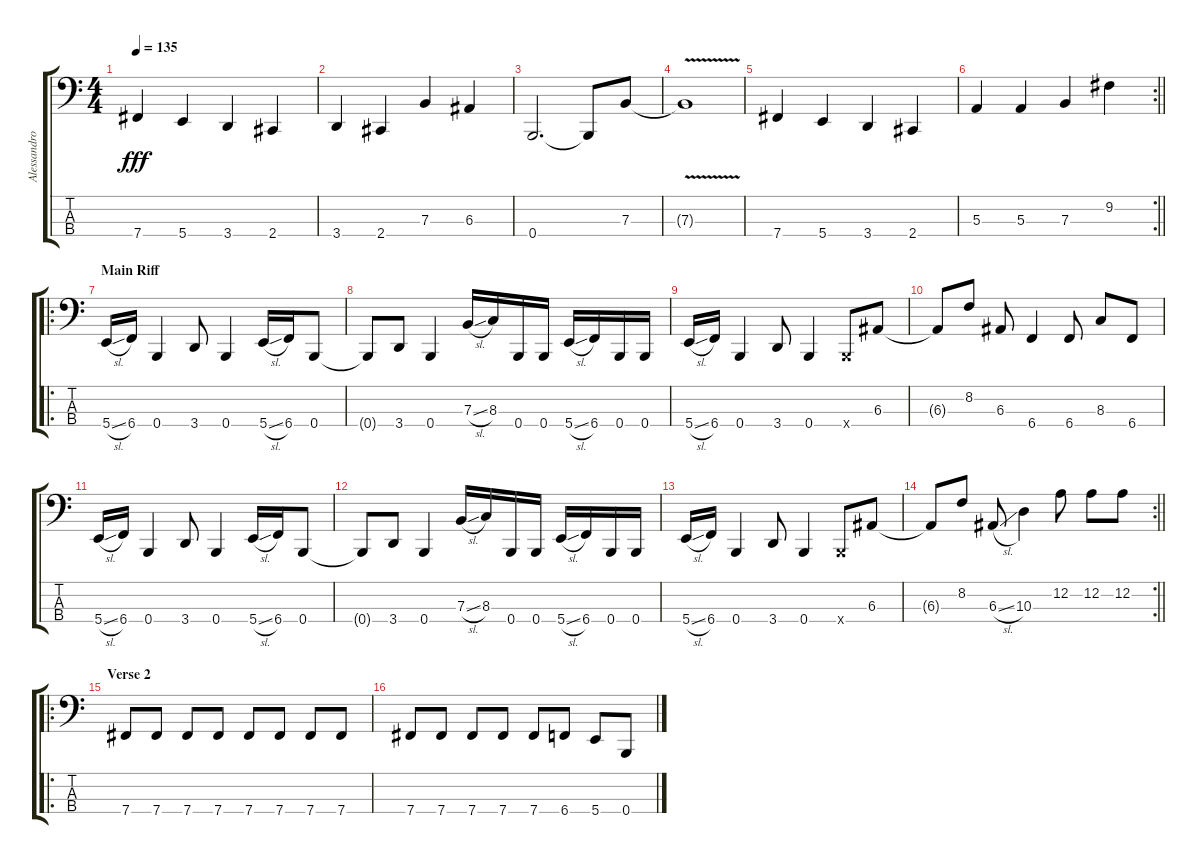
\track ("Alessandro Comerio (Bass)" "Alessandro") {instrument electricbasspick}
\staff {score tabs}
\tuning (D2 A1 E1 B0) {hide}
\ts (4 4)
\tempo 135
\clef f4
\ks c
7.4.4{dy fff} 5.4.4 3.4.4 2.4.4 |
3.4.4 2.4.4 7.3.4 6.3.4 |
0.4.2{d} 0.4{t}.8 7.3.8 |
7.3{v t}.1 |
7.4.4 5.4.4 3.4.4 2.4.4 |
\rc 2
\barLineRight lightlight
5.3.4 5.3.4 7.3.4 9.2.4 |
\ro
\section ("" "Main Riff")
5.4{sl}.16 6.4.16 0.4.4 3.4.8 0.4.4 5.4{sl}.16 6.4.16 0.4.8 |
0.4{t}.8 3.4.8 0.4.4 7.3{sl}.16 8.3.16 0.4.16 0.4.16 5.4{sl}.16 6.4.16 0.4.16 0.4.16 |
5.4{sl}.16 6.4.16 0.4.4 3.4.8 0.4.4 0.4{x}.8 6.3.8 |
6.3{t}.8 8.2.8 6.3.8 6.4.4 6.4.8 8.3.8 6.4.8 |
5.4{sl}.16 6.4.16 0.4.4 3.4.8 0.4.4 5.4{sl}.16 6.4.16 0.4.8 |
0.4{t}.8 3.4.8 0.4.4 7.3{sl}.16 8.3.16 0.4.16 0.4.16 5.4{sl}.16 6.4.16 0.4.16 0.4.16 |
5.4{sl}.16 6.4.16 0.4.4 3.4.8 0.4.4 0.4{x}.8 6.3.8 |
\rc 2
\barLineRight lightlight
6.3{t}.8 8.2.8 6.3{sl}.8 10.3.4 12.2.8 12.2.8 12.2.8 |
\ro
\section ("" "Verse 2")
7.4.8 7.4.8 7.4.8 7.4.8 7.4.8 7.4.8 7.4.8 7.4.8 |
7.4.8 7.4.8 7.4.8 7.4.8 7.4.8 6.4.8 5.4.8 0.4.8
